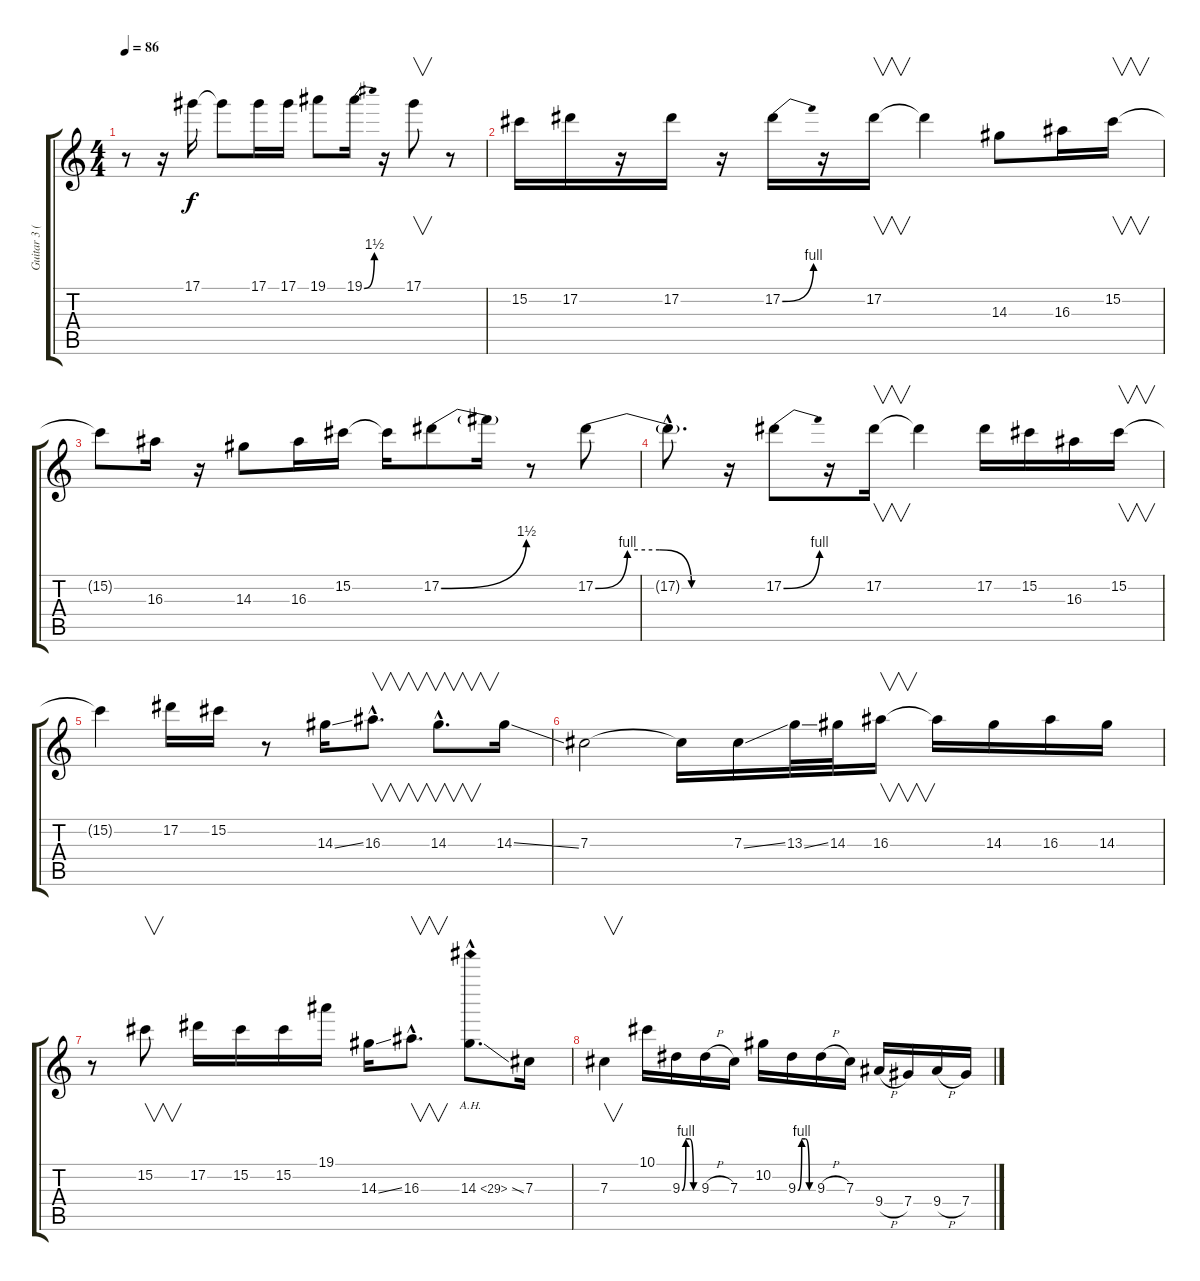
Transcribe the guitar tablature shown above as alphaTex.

\track ("Guitar 3 (Solo)" "Guitar 3 (") {instrument distortionguitar}
\staff {score tabs}
\tuning (Eb4 Bb3 Gb3 Db3 Ab2 Db2) {hide}
\ts (4 4)
\tempo 86
\clef g2
\ks c
r.8{dy f} r.16 17.1.16 17.1{t}.8 17.1.16 17.1.16 19.1.8 19.1{be (bend 0 0 60 6)}.16 r.16 17.1.8{v} r.8 |
15.2.16 17.2.16 r.16 17.2.16 r.16 17.2{be (bend 0 0 60 4)}.16 r.16 17.2.16{v} 17.2{t}.4 14.3.8 16.3.16 15.2.16{v} |
15.2{t}.8 16.3.16 r.16 14.3.8 16.3.16 15.2.16 15.2{t}.16 17.2{be (bend 0 0 60 6)}.8 17.2{t}.16 r.8 17.2{be (custom 0 0 15 4 30 4 45 0 60 0)}.8 |
17.2{hac t}.8{d} r.16 17.2{be (bend 0 0 60 4)}.8 r.16 17.2.16{v} 17.2{t}.4 17.2.16 15.2.16 16.3.16 15.2.16{v} |
15.2{t}.4 17.2.16 15.2.16 r.8 14.3{ss}.16 16.3{hac}.8{v d} 14.3{hac}.8{v d} 14.3{ss}.16 |
7.3.2 7.3{t}.16 7.3{ss}.16 13.3{ss}.32 14.3.32 16.3.16{v} 16.3{t}.16 14.3.16 16.3.16 14.3.16 |
r.8 15.2.8{v} 17.2.16 15.2.16 15.2.16 19.1.16 14.3{ss}.16 16.3{hac}.8{v d} 14.3{ah 15 ss hac}.8{d} 7.3.16 |
7.3.4{v} 10.1.16 9.3{be (custom 0 0 15 4 30 4 45 0 60 0)}.16 9.3{h}.16 7.3.16 10.2.16 9.3{be (custom 0 0 15 4 30 4 45 0 60 0)}.16 9.3{h}.16 7.3.16 9.4{h}.16 7.4.16 9.4{h}.16 7.4.16
